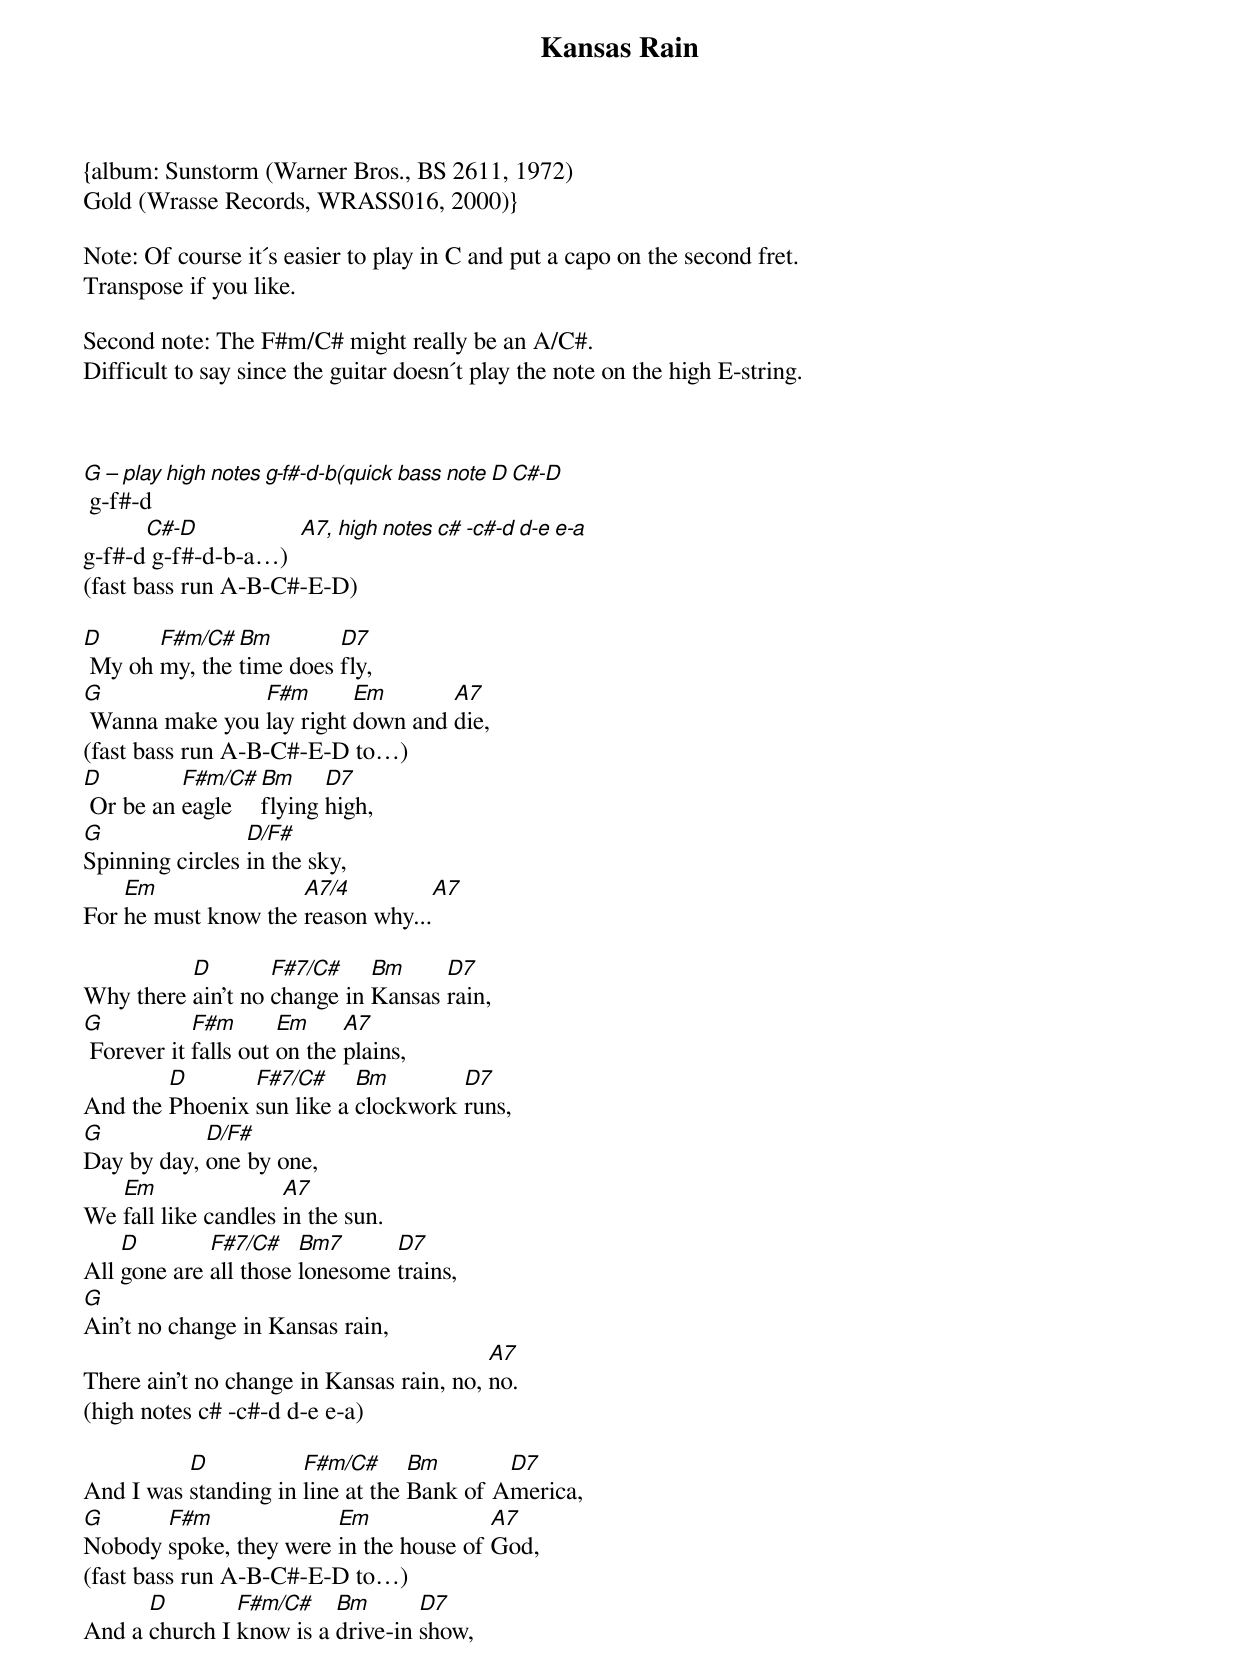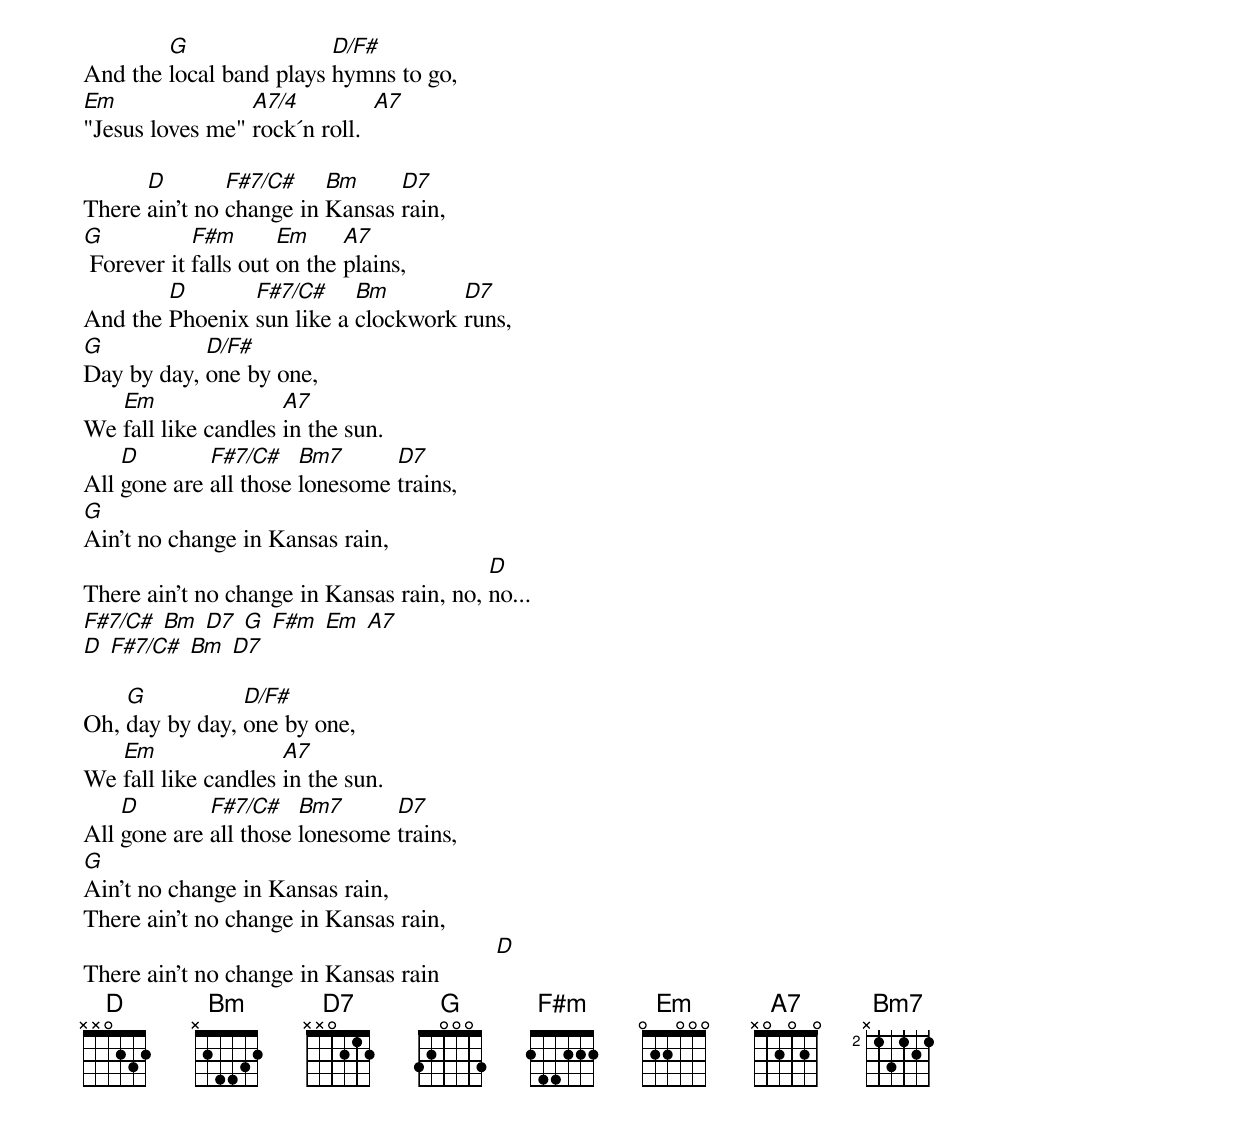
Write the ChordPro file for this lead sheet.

{title: Kansas Rain}
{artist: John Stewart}
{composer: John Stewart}
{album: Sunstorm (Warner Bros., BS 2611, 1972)
Gold (Wrasse Records, WRASS016, 2000)}

Note: Of course it´s easier to play in C and put a capo on the second fret.
Transpose if you like.

Second note: The F#m/C# might really be an A/C#.
Difficult to say since the guitar doesn´t play the note on the high E-string.



[G – play high notes g-f#-d-b(quick bass note D] g-f#-d[C#-D]
g-f#-d[C#-D] g-f#-d-b-a…)  [A7, high notes c# -c#-d d-e e-a]
(fast bass run A-B-C#-E-D)

[D] My oh [F#m/C#]my, the [Bm]time does [D7]fly,
[G] Wanna make you [F#m]lay right [Em]down and [A7]die,
(fast bass run A-B-C#-E-D to…)
[D] Or be an [F#m/C#]eagle [Bm]flying [D7]high,
[G]Spinning circles [D/F#]in the sky,
For [Em]he must know the [A7/4]reason why...[A7]

Why there [D]ain't no [F#7/C#]change in [Bm]Kansas [D7]rain,
[G] Forever it [F#m]falls out [Em]on the [A7]plains,
And the [D]Phoenix [F#7/C#]sun like a [Bm]clockwork [D7]runs,
[G]Day by day, [D/F#]one by one,
We [Em]fall like candles [A7]in the sun.
All [D]gone are [F#7/C#]all those [Bm7]lonesome [D7]trains,
[G]Ain't no change in Kansas rain,
There ain't no change in Kansas rain, no, [A7]no.
(high notes c# -c#-d d-e e-a)

And I was [D]standing in [F#m/C#]line at the [Bm]Bank of A[D7]merica,
[G]Nobody [F#m]spoke, they were [Em]in the house of [A7]God,
(fast bass run A-B-C#-E-D to…)
And a [D]church I [F#m/C#]know is a [Bm]drive-in [D7]show,
And the [G]local band plays [D/F#]hymns to go,
[Em]"Jesus loves me" [A7/4]rock´n roll.  [A7]

There [D]ain't no [F#7/C#]change in [Bm]Kansas [D7]rain,
[G] Forever it [F#m]falls out [Em]on the [A7]plains,
And the [D]Phoenix [F#7/C#]sun like a [Bm]clockwork [D7]runs,
[G]Day by day, [D/F#]one by one,
We [Em]fall like candles [A7]in the sun.
All [D]gone are [F#7/C#]all those [Bm7]lonesome [D7]trains,
[G]Ain't no change in Kansas rain,
There ain't no change in Kansas rain, no, [D]no...
[F#7/C#] [Bm] [D7] [G] [F#m] [Em] [A7]
[D] [F#7/C#] [Bm] [D7]

Oh, [G]day by day, [D/F#]one by one,
We [Em]fall like candles [A7]in the sun.
All [D]gone are [F#7/C#]all those [Bm7]lonesome [D7]trains,
[G]Ain't no change in Kansas rain,
There ain't no change in Kansas rain,
There ain't no change in Kansas rain         [D]
